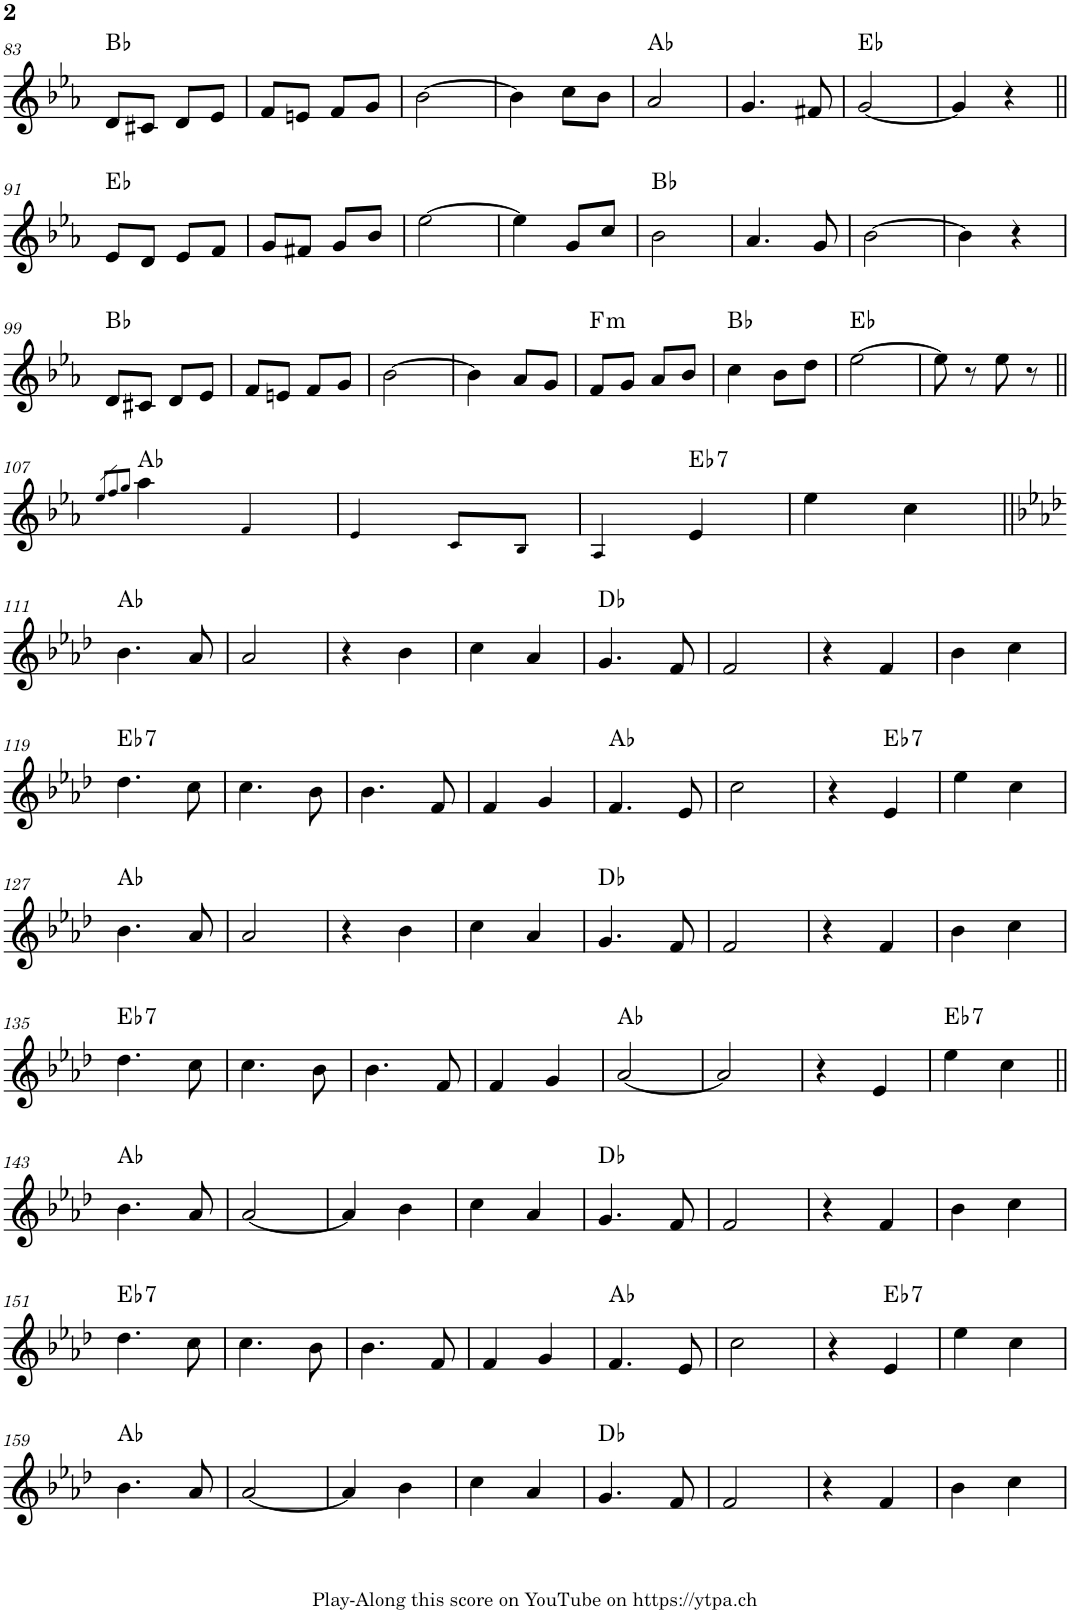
**kern	**harte
*part1	*part1
*staff1	*
*I"Piano	*
*I'Pno.	*
!!LO:PB:g=z
*clefG2	*
*k[b-e-a-]	*
*M2/4	*
=83	=83
8d/L	Bb:maj
8c#X/J	.
8d/L	.
8e-/J	.
=84	=84
8f/L	.
8en/J	.
8f/L	.
8g/J	.
=85	=85
[2b-\	.
=86	=86
4b-\]	.
8cc\L	.
8b-\J	.
=87	=87
2a-/	Ab:maj
=88	=88
4.g/	.
8f#X/	.
=89	=89
[2g/	Eb:maj
=90	=90
4g/]	.
4r	.
!!LO:LB:g=z
=91||	=91||
8e-/L	Eb:maj
8d/J	.
8e-/L	.
8f/J	.
=92	=92
8g/L	.
8f#X/J	.
8g/L	.
8b-/J	.
=93	=93
[2ee-\	.
=94	=94
4ee-\]	.
8g/L	.
8cc/J	.
=95	=95
2b-\	Bb:maj
=96	=96
4.a-/	.
8g/	.
=97	=97
[2b-\	.
=98	=98
4b-\]	.
4r	.
!!LO:LB:g=z
=99	=99
8d/L	Bb:maj
8c#X/J	.
8d/L	.
8e-/J	.
=100	=100
8f/L	.
8en/J	.
8f/L	.
8g/J	.
=101	=101
[2b-\	.
=102	=102
4b-\]	.
8a-/L	.
8g/J	.
=103	=103
!	!LO:H:kt=m
8f/L	F:min
8g/J	.
8a-/L	.
8b-/J	.
=104	=104
4cc\	Bb:maj
8b-\L	.
8dd\J	.
=105	=105
[2ee-\	Eb:maj
=106	=106
8ee-\]	.
8r	.
8ee-\	.
8r	.
!!LO:LB:g=z
=107||	=107||
8qee-/L	.
8qff/	.
8qgg/J	.
4aa-\	Ab:maj
4f!/	.
=108	=108
4e-!/	.
8c!/L	.
8B-!/J	.
=109	=109
4A-!/	.
!	!LO:H:kt=7
4e-/	Eb:7
=110	=110
4ee-\	.
4cc\	.
!!LO:LB:g=z
=111||	=111||
*k[b-e-a-d-]	*
4.b-\	Ab:maj
8a-/	.
=112	=112
2a-/	.
=113	=113
4r	.
4b-\	.
=114	=114
4cc\	.
4a-/	.
=115	=115
4.g/	Db:maj
8f/	.
=116	=116
2f/	.
=117	=117
4r	.
4f/	.
=118	=118
4b-\	.
4cc\	.
!!LO:LB:g=z
=119	=119
!	!LO:H:kt=7
4.dd-\	Eb:7
8cc\	.
=120	=120
4.cc\	.
8b-\	.
=121	=121
4.b-\	.
8f/	.
=122	=122
4f/	.
4g/	.
=123	=123
4.f/	Ab:maj
8e-/	.
=124	=124
2cc\	.
=125	=125
4r	.
!	!LO:H:kt=7
4e-/	Eb:7
=126	=126
4ee-\	.
4cc\	.
!!LO:LB:g=z
=127	=127
4.b-\	Ab:maj
8a-/	.
=128	=128
2a-/	.
=129	=129
4r	.
4b-\	.
=130	=130
4cc\	.
4a-/	.
=131	=131
4.g/	Db:maj
8f/	.
=132	=132
2f/	.
=133	=133
4r	.
4f/	.
=134	=134
4b-\	.
4cc\	.
!!LO:LB:g=z
=135	=135
!	!LO:H:kt=7
4.dd-\	Eb:7
8cc\	.
=136	=136
4.cc\	.
8b-\	.
=137	=137
4.b-\	.
8f/	.
=138	=138
4f/	.
4g/	.
=139	=139
[2a-/	Ab:maj
=140	=140
2a-/]	.
=141	=141
4r	.
4e-/	.
=142	=142
!	!LO:H:kt=7
4ee-\	Eb:7
4cc\	.
!!LO:LB:g=z
=143||	=143||
4.b-\	Ab:maj
8a-/	.
=144	=144
[2a-/	.
=145	=145
4a-/]	.
4b-\	.
=146	=146
4cc\	.
4a-/	.
=147	=147
4.g/	Db:maj
8f/	.
=148	=148
2f/	.
=149	=149
4r	.
4f/	.
=150	=150
4b-\	.
4cc\	.
!!LO:LB:g=z
=151	=151
!	!LO:H:kt=7
4.dd-\	Eb:7
8cc\	.
=152	=152
4.cc\	.
8b-\	.
=153	=153
4.b-\	.
8f/	.
=154	=154
4f/	.
4g/	.
=155	=155
4.f/	Ab:maj
8e-/	.
=156	=156
2cc\	.
=157	=157
4r	.
!	!LO:H:kt=7
4e-/	Eb:7
=158	=158
4ee-\	.
4cc\	.
!!LO:LB:g=z
=159	=159
4.b-\	Ab:maj
8a-/	.
=160	=160
[2a-/	.
=161	=161
4a-/]	.
4b-\	.
=162	=162
4cc\	.
4a-/	.
=163	=163
4.g/	Db:maj
8f/	.
=164	=164
2f/	.
=165	=165
4r	.
4f/	.
=166	=166
4b-\	.
4cc\	.
=	=
*-	*-
